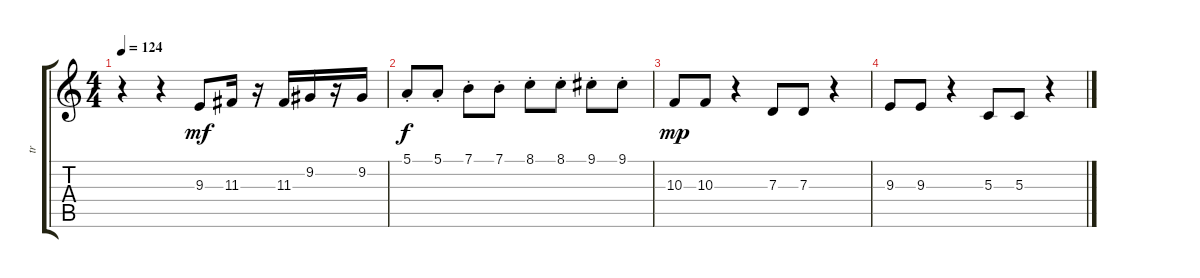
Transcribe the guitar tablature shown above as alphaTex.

\track ("tr" "tr") {instrument electricpiano1}
\staff {score tabs}
\tuning (E4 B3 G3 D3 A2 E2) {hide}
\ts (4 4)
\tempo 124
\clef g2
\ks c
r.4{dy mp} r.4 9.3.8{dy mf} 11.3.16 r.16 11.3.16 9.2.16 r.16 9.2.16 |
5.1{st}.8{dy f} 5.1{st}.8 7.1{st}.8 7.1{st}.8 8.1{st}.8 8.1{st}.8 9.1{st}.8 9.1{st}.8 |
10.3.8{dy mp} 10.3.8 r.4 7.3.8 7.3.8 r.4 |
9.3.8 9.3.8 r.4 5.3.8 5.3.8 r.4
